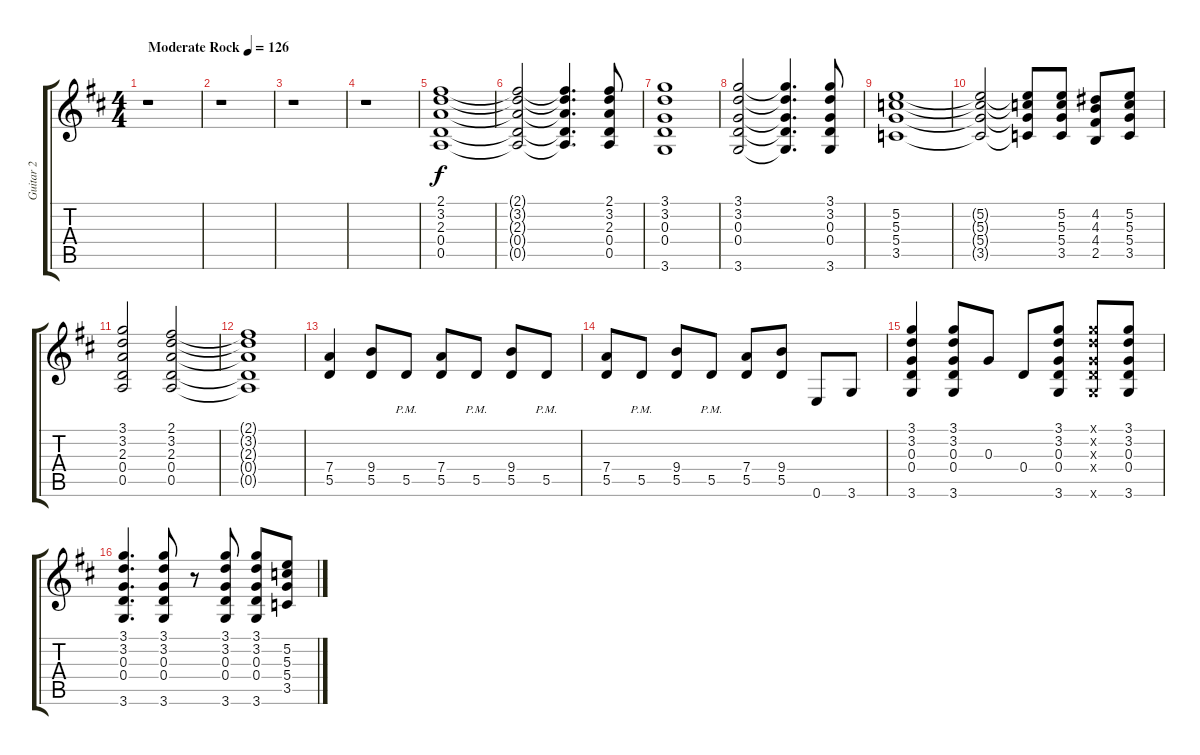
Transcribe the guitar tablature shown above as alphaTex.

\track ("Guitar 2" "Guitar 2") {instrument overdrivenguitar}
\staff {score tabs}
\tuning (E4 B3 G3 D3 A2 E2) {hide}
\ts (4 4)
\tempo (126 "Moderate Rock")
\clef g2
\ks d
r.1{dy f instrument overdrivenguitar} |
r.1 |
r.1 |
r.1 |
(2.1 3.2 2.3 0.4 0.5).1 |
(2.1{t} 3.2{t} 2.3{t} 0.4{t} 0.5{t}).2 (2.1{t} 3.2{t} 2.3{t} 0.4{t} 0.5{t}).4{d} (2.1 3.2 2.3 0.4 0.5).8 |
(3.1 3.2 0.3 0.4 3.6).1 |
(3.1 3.2 0.3 0.4 3.6).2 (3.1{t} 3.2{t} 0.3{t} 0.4{t} 3.6{t}).4{d} (3.1 3.2 0.3 0.4 3.6).8 |
(5.2 5.3 5.4 3.5).1 |
(5.2{t} 5.3{t} 5.4{t} 3.5{t}).2 (5.2{t} 5.3{t} 5.4{t} 3.5{t}).8 (5.2 5.3 5.4 3.5).8 (4.2 4.3 4.4 2.5).8 (5.2 5.3 5.4 3.5).8 |
(3.1 3.2 2.3 0.4 0.5).2 (2.1 3.2 2.3 0.4 0.5).2 |
(2.1{t} 3.2{t} 2.3{t} 0.4{t} 0.5{t}).1 |
(7.4 5.5).4 (9.4 5.5).8 5.5{pm}.8 (7.4 5.5).8 5.5{pm}.8 (9.4 5.5).8 5.5{pm}.8 |
(7.4 5.5).8 5.5{pm}.8 (9.4 5.5).8 5.5{pm}.8 (7.4 5.5).8 (9.4 5.5).8 0.6.8 3.6.8 |
(3.1 3.2 0.3 0.4 3.6).4 (3.1 3.2 0.3 0.4 3.6).8 0.3.8 0.4.8 (3.1 3.2 0.3 0.4 3.6).8 (3.1{x} 3.2{x} 0.3{x} 0.4{x} 3.6{x}).8 (3.1 3.2 0.3 0.4 3.6).8 |
(3.1 3.2 0.3 0.4 3.6).4{d} (3.1 3.2 0.3 0.4 3.6).8 r.8 (3.1 3.2 0.3 0.4 3.6).8 (3.1 3.2 0.3 0.4 3.6).8 (5.2 5.3 5.4 3.5).8
